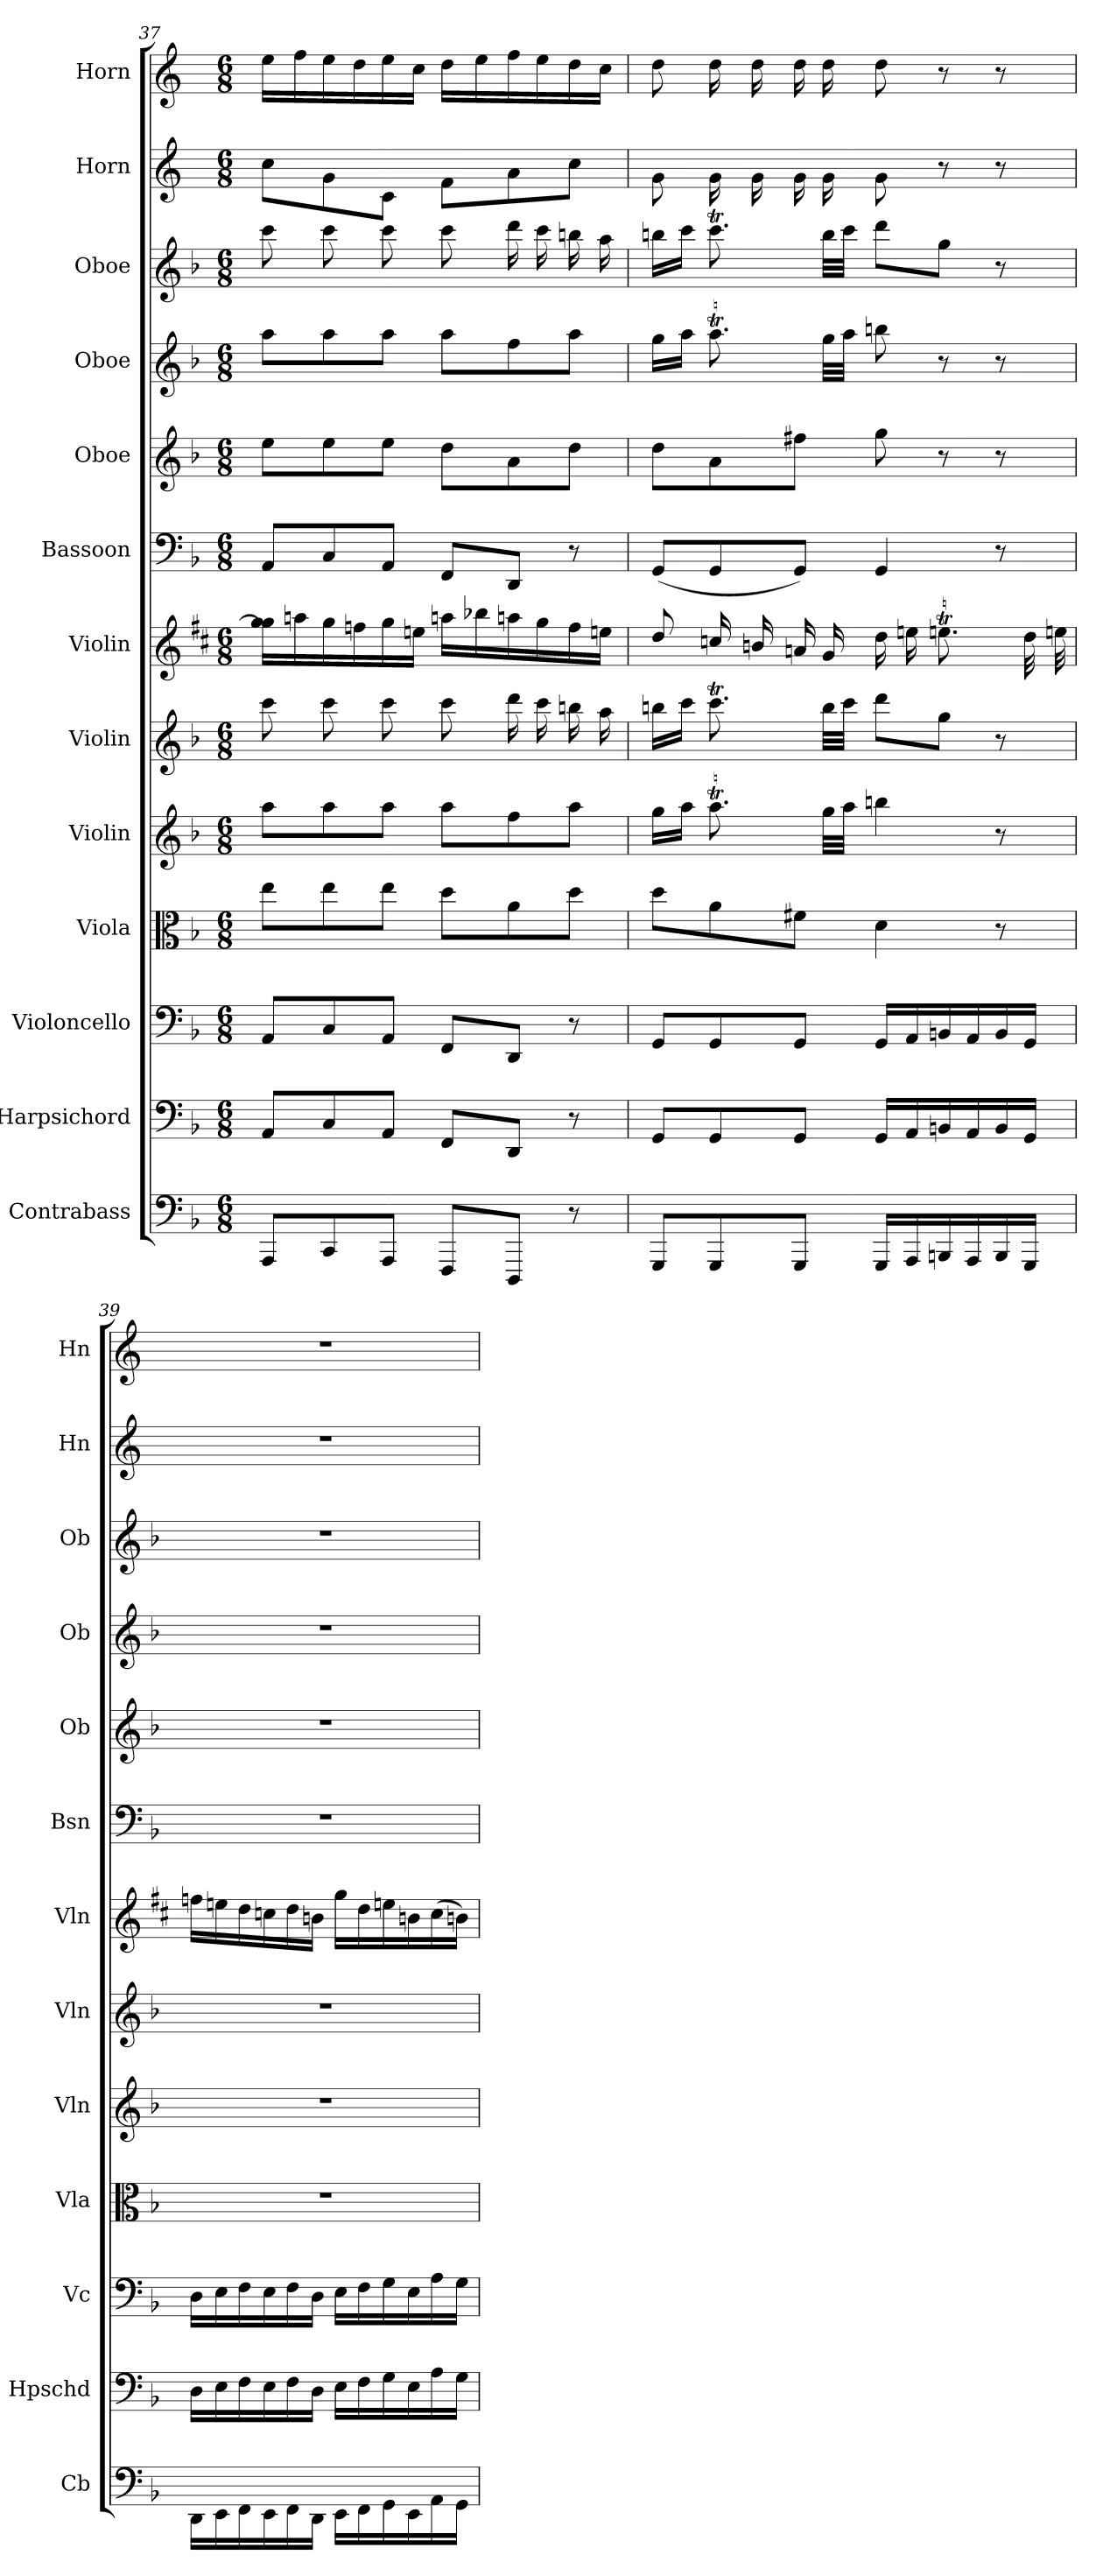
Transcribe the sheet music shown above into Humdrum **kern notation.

**kern	**kern	**kern	**kern	**kern	**kern	**kern	**kern	**kern	**kern	**kern	**kern	**kern
*part13	*part12	*part11	*part10	*part9	*part8	*part7	*part6	*part5	*part4	*part3	*part2	*part1
*staff13	*staff12	*staff11	*staff10	*staff9	*staff8	*staff7	*staff6	*staff5	*staff4	*staff3	*staff2	*staff1
*I"Contrabass	*I"Harpsichord	*I"Violoncello	*I"Viola	*I"Violin	*I"Violin	*I"Violin	*I"Bassoon	*I"Oboe	*I"Oboe	*I"Oboe	*I"Horn	*I"Horn
*I'Cb	*I'Hpschd	*I'Vc	*I'Vla	*I'Vln	*I'Vln	*I'Vln	*I'Bsn	*I'Ob	*I'Ob	*I'Ob	*I'Hn	*I'Hn
*clefF4	*clefF4	*clefF4	*clefC3	*clefG2	*clefG2	*clefG2	*clefF4	*clefG2	*clefG2	*clefG2	*clefG2	*clefG2
*ITrd7c12	*	*	*	*	*	*	*	*	*	*	*ITrd4c7	*ITrd4c7
*k[b-]	*k[b-]	*k[b-]	*k[b-]	*k[b-]	*k[b-]	*k[f#c#]	*k[b-]	*k[b-]	*k[b-]	*k[b-]	*k[b-]	*k[b-]
*F:	*F:	*F:	*F:	*F:	*F:	*D:	*F:	*F:	*F:	*F:	*F:	*F:
*M6/8	*M6/8	*M6/8	*M6/8	*M6/8	*M6/8	*M6/8	*M6/8	*M6/8	*M6/8	*M6/8	*M6/8	*M6/8
=37	=37	=37	=37	=37	=37	=37	=37	=37	=37	=37	=37	=37
8AAAA/L	8AA/L	8AA/L	8ee\L	8aa\L	8ccc\	16gg/ 16gg]/LL	8AA/L	8ee\L	8aa\L	8ccc\	8f\L	16a\LL
.	.	.	.	.	.	16aan\	.	.	.	.	.	16b-\
8CCC/	8C/	8C/	8ee\	8aa\	8ccc\	16gg\	8C/	8ee\	8aa\	8ccc\	8c\	16a\
.	.	.	.	.	.	16ffn\	.	.	.	.	.	16g\
8AAAA/J	8AA/J	8AA/J	8ee\J	8aa\J	8ccc\	16gg\	8AA/J	8ee\J	8aa\J	8ccc\	8F\J	16a\
.	.	.	.	.	.	16een\JJ	.	.	.	.	.	16f\JJ
8FFFF/L	8FF/L	8FF/L	8dd\L	8aa\L	8ccc\	16aan\LL	8FF/L	8dd\L	8aa\L	8ccc\	8B-\L	16g\LL
.	.	.	.	.	.	16bb-X\	.	.	.	.	.	16a\
8DDDD/J	8DD/J	8DD/J	8a\	8ff\	16ddd\	16aan\	8DD/J	8a\	8ff\	16ddd\	8d\	16b-\
.	.	.	.	.	16ccc\	16gg\	.	.	.	16ccc\	.	16a\
8r	8r	8r	8dd\J	8aa\J	16bbn\	16ff\	8r	8dd\J	8aa\J	16bbn\	8f\J	16g\
.	.	.	.	.	16aa\	16een\JJ	.	.	.	16aa\	.	16f\JJ
=38	=38	=38	=38	=38	=38	=38	=38	=38	=38	=38	=38	=38
8GGGG/L	8GG/L	8GG/L	8dd\L	16gg\LL	16bbn\LL	8dd/	(8GG/L	8dd\L	16gg\LL	16bbn\LL	8c\	8g\
.	.	.	.	16aa\JJ	16ccc\JJ	.	.	.	16aa\JJ	16ccc\JJ	.	.
8GGGG/	8GG/	8GG/	8a\	8.aaT\	8.cccT\	16ccn/	8GG/	8a\	8.aaT\	8.cccT\	16c\	16g\
.	.	.	.	.	.	16bn/	.	.	.	.	16c\	16g\
8GGGG/J	8GG/J	8GG/J	8f#X\J	.	.	16an/	8GG/J)	8ff#X\J	.	.	16c\	16g\
.	.	.	.	32gg\LLL	32bb\LLL	16g/	.	.	32gg\LLL	32bb\LLL	16c\	16g\
.	.	.	.	32aa\JJJ	32ccc\JJJ	.	.	.	32aa\JJJ	32ccc\JJJ	.	.
16GGGG/LL	16GG/LL	16GG/LL	4d\	4bbn\	8ddd\L	16dd\	4GG/	8gg\	8bbn\	8ddd\L	8c\	8g\
16AAAA/	16AA/	16AA/	.	.	.	16een\	.	.	.	.	.	.
16BBBBn/	16BBn/	16BBn/	.	.	8gg\J	8.eent\	.	8r	8r	8gg\J	8r	8r
16AAAA/	16AA/	16AA/	.	.	.	.	.	.	.	.	.	.
16BBBB/	16BB/	16BB/	8r	8r	8r	.	8r	8r	8r	8r	8r	8r
16GGGG/JJ	16GG/JJ	16GG/JJ	.	.	.	32dd\	.	.	.	.	.	.
.	.	.	.	.	.	32een\	.	.	.	.	.	.
=39	=39	=39	=39	=39	=39	=39	=39	=39	=39	=39	=39	=39
16DDD\LL	16D\LL	16D\LL	2.r	2.r	2.r	16ffn\LL	2.r	2.r	2.r	2.r	2.r	2.r
16EEE\	16E\	16E\	.	.	.	16een\	.	.	.	.	.	.
16FFF\	16F\	16F\	.	.	.	16dd\	.	.	.	.	.	.
16EEE\	16E\	16E\	.	.	.	16ccn\	.	.	.	.	.	.
16FFF\	16F\	16F\	.	.	.	16dd\	.	.	.	.	.	.
16DDD\JJ	16D\JJ	16D\JJ	.	.	.	16bn\JJ	.	.	.	.	.	.
16EEE\LL	16E\LL	16E\LL	.	.	.	16gg\LL	.	.	.	.	.	.
16FFF\	16F\	16F\	.	.	.	16dd\	.	.	.	.	.	.
16GGG\	16G\	16G\	.	.	.	16een\	.	.	.	.	.	.
16EEE\	16E\	16E\	.	.	.	16bn\	.	.	.	.	.	.
16AAA\	16A\	16A\	.	.	.	(16cc\	.	.	.	.	.	.
16GGG\JJ	16G\JJ	16G\JJ	.	.	.	16bn\JJ)	.	.	.	.	.	.
=	=	=	=	=	=	=	=	=	=	=	=	=
*-	*-	*-	*-	*-	*-	*-	*-	*-	*-	*-	*-	*-
